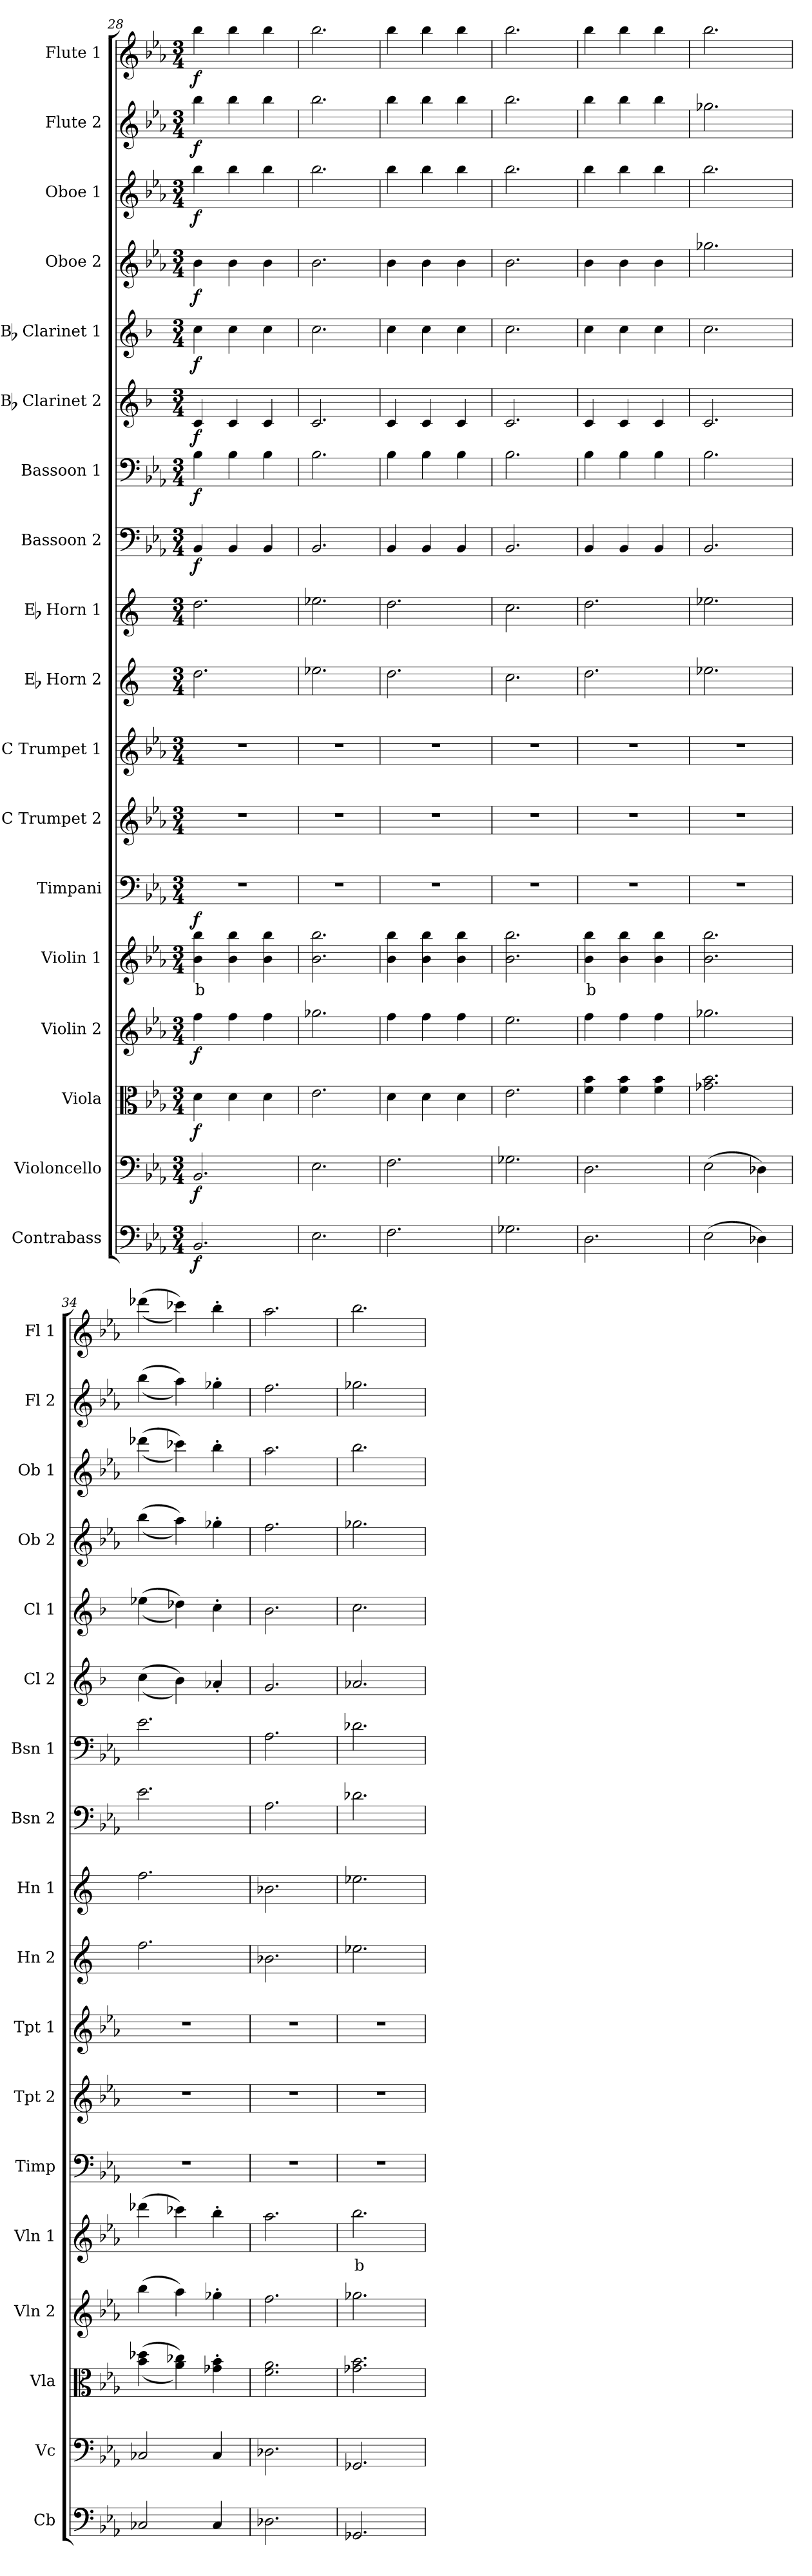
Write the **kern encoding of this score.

**kern	**dynam	**kern	**dynam	**kern	**dynam	**kern	**dynam	**kern	**text	**dynam	**kern	**kern	**kern	**kern	**kern	**kern	**dynam	**kern	**dynam	**kern	**dynam	**kern	**dynam	**kern	**dynam	**kern	**dynam	**kern	**dynam	**kern	**dynam
*part18	*part18	*part17	*part17	*part16	*part16	*part15	*part15	*part14	*part14	*part14	*part13	*part12	*part11	*part10	*part9	*part8	*part8	*part7	*part7	*part6	*part6	*part5	*part5	*part4	*part4	*part3	*part3	*part2	*part2	*part1	*part1
*staff18	*staff18	*staff17	*staff17	*staff16	*staff16	*staff15	*staff15	*staff14	*staff14	*staff14	*staff13	*staff12	*staff11	*staff10	*staff9	*staff8	*staff8	*staff7	*staff7	*staff6	*staff6	*staff5	*staff5	*staff4	*staff4	*staff3	*staff3	*staff2	*staff2	*staff1	*staff1
*I"Contrabass	*	*I"Violoncello	*	*I"Viola	*	*I"Violin 2	*	*I"Violin 1	*	*	*I"Timpani	*I"C Trumpet 2	*I"C Trumpet 1	*I"Eb Horn 2	*I"Eb Horn 1	*I"Bassoon 2	*	*I"Bassoon 1	*	*I"Bb Clarinet 2	*	*I"Bb Clarinet 1	*	*I"Oboe 2	*	*I"Oboe 1	*	*I"Flute 2	*	*I"Flute 1	*
*I'Cb	*	*I'Vc	*	*I'Vla	*	*I'Vln 2	*	*I'Vln 1	*	*	*I'Timp	*I'Tpt 2	*I'Tpt 1	*I'Hn 2	*I'Hn 1	*I'Bsn 2	*	*I'Bsn 1	*	*I'Cl 2	*	*I'Cl 1	*	*I'Ob 2	*	*I'Ob 1	*	*I'Fl 2	*	*I'Fl 1	*
*clefF4	*	*clefF4	*	*clefC3	*	*clefG2	*	*clefG2	*	*	*clefF4	*clefG2	*clefG2	*clefG2	*clefG2	*clefF4	*	*clefF4	*	*clefG2	*	*clefG2	*	*clefG2	*	*clefG2	*	*clefG2	*	*clefG2	*
*ITrd7c12	*	*	*	*	*	*	*	*	*	*	*	*	*	*ITrd5c9	*ITrd5c9	*	*	*	*	*ITrd1c2	*	*ITrd1c2	*	*	*	*	*	*	*	*	*
*k[b-e-a-]	*	*k[b-e-a-]	*	*k[b-e-a-]	*	*k[b-e-a-]	*	*k[b-e-a-]	*	*	*k[b-e-a-]	*k[b-e-a-]	*k[b-e-a-]	*k[b-e-a-]	*k[b-e-a-]	*k[b-e-a-]	*	*k[b-e-a-]	*	*k[b-e-a-]	*	*k[b-e-a-]	*	*k[b-e-a-]	*	*k[b-e-a-]	*	*k[b-e-a-]	*	*k[b-e-a-]	*
*M3/4	*	*M3/4	*	*M3/4	*	*M3/4	*	*M3/4	*	*	*M3/4	*M3/4	*M3/4	*M3/4	*M3/4	*M3/4	*	*M3/4	*	*M3/4	*	*M3/4	*	*M3/4	*	*M3/4	*	*M3/4	*	*M3/4	*
=28	=28	=28	=28	=28	=28	=28	=28	=28	=28	=28	=28	=28	=28	=28	=28	=28	=28	=28	=28	=28	=28	=28	=28	=28	=28	=28	=28	=28	=28	=28	=28
!	!LO:DY:b	!	!LO:DY:b	!	!LO:DY:b	!	!LO:DY:b	!	!LO:LY:b:color=#FF0000	!LO:DY:b	!	!	!	!	!	!	!LO:DY:b	!	!LO:DY:b	!	!LO:DY:b	!	!LO:DY:b	!	!LO:DY:b	!	!LO:DY:b	!	!LO:DY:b	!	!LO:DY:b
2.BBB-/	f	2.BB-/	f	4d\	f	4ff\	f	4b-\ 4bb-\	b	f	2.r	2.r	2.r	2.f\	2.f\	4BB-/	f	4B-\	f	4B-/	f	4b-\	f	4b-\	f	4bb-\	f	4bb-\	f	4bb-\	f
.	.	.	.	4d\	.	4ff\	.	4b-\ 4bb-\	.	.	.	.	.	.	.	4BB-/	.	4B-\	.	4B-/	.	4b-\	.	4b-\	.	4bb-\	.	4bb-\	.	4bb-\	.
.	.	.	.	4d\	.	4ff\	.	4b-\ 4bb-\	.	.	.	.	.	.	.	4BB-/	.	4B-\	.	4B-/	.	4b-\	.	4b-\	.	4bb-\	.	4bb-\	.	4bb-\	.
=29	=29	=29	=29	=29	=29	=29	=29	=29	=29	=29	=29	=29	=29	=29	=29	=29	=29	=29	=29	=29	=29	=29	=29	=29	=29	=29	=29	=29	=29	=29	=29
2.EE-\	.	2.E-\	.	2.e-\	.	2.gg-X\	.	2.b-\ 2.bb-\	.	.	2.r	2.r	2.r	2.g-X\	2.g-X\	2.BB-/	.	2.B-\	.	2.B-/	.	2.b-\	.	2.b-\	.	2.bb-\	.	2.bb-\	.	2.bb-\	.
!!LO:PB:g=z
=30	=30	=30	=30	=30	=30	=30	=30	=30	=30	=30	=30	=30	=30	=30	=30	=30	=30	=30	=30	=30	=30	=30	=30	=30	=30	=30	=30	=30	=30	=30	=30
2.FF\	.	2.F\	.	4d\	.	4ff\	.	4b-\ 4bb-\	.	.	2.r	2.r	2.r	2.f\	2.f\	4BB-/	.	4B-\	.	4B-/	.	4b-\	.	4b-\	.	4bb-\	.	4bb-\	.	4bb-\	.
.	.	.	.	4d\	.	4ff\	.	4b-\ 4bb-\	.	.	.	.	.	.	.	4BB-/	.	4B-\	.	4B-/	.	4b-\	.	4b-\	.	4bb-\	.	4bb-\	.	4bb-\	.
.	.	.	.	4d\	.	4ff\	.	4b-\ 4bb-\	.	.	.	.	.	.	.	4BB-/	.	4B-\	.	4B-/	.	4b-\	.	4b-\	.	4bb-\	.	4bb-\	.	4bb-\	.
=31	=31	=31	=31	=31	=31	=31	=31	=31	=31	=31	=31	=31	=31	=31	=31	=31	=31	=31	=31	=31	=31	=31	=31	=31	=31	=31	=31	=31	=31	=31	=31
2.GG-X\	.	2.G-X\	.	2.e-\	.	2.ee-\	.	2.b-\ 2.bb-\	.	.	2.r	2.r	2.r	2.e-\	2.e-\	2.BB-/	.	2.B-\	.	2.B-/	.	2.b-\	.	2.b-\	.	2.bb-\	.	2.bb-\	.	2.bb-\	.
=32	=32	=32	=32	=32	=32	=32	=32	=32	=32	=32	=32	=32	=32	=32	=32	=32	=32	=32	=32	=32	=32	=32	=32	=32	=32	=32	=32	=32	=32	=32	=32
!	!	!	!	!	!	!	!	!	!LO:LY:b:color=#FF0000	!	!	!	!	!	!	!	!	!	!	!	!	!	!	!	!	!	!	!	!	!	!
2.DD\	.	2.D\	.	4f\ 4b-\	.	4ff\	.	4b-\ 4bb-\	b	.	2.r	2.r	2.r	2.f\	2.f\	4BB-/	.	4B-\	.	4B-/	.	4b-\	.	4b-\	.	4bb-\	.	4bb-\	.	4bb-\	.
.	.	.	.	4f\ 4b-\	.	4ff\	.	4b-\ 4bb-\	.	.	.	.	.	.	.	4BB-/	.	4B-\	.	4B-/	.	4b-\	.	4b-\	.	4bb-\	.	4bb-\	.	4bb-\	.
.	.	.	.	4f\ 4b-\	.	4ff\	.	4b-\ 4bb-\	.	.	.	.	.	.	.	4BB-/	.	4B-\	.	4B-/	.	4b-\	.	4b-\	.	4bb-\	.	4bb-\	.	4bb-\	.
=33	=33	=33	=33	=33	=33	=33	=33	=33	=33	=33	=33	=33	=33	=33	=33	=33	=33	=33	=33	=33	=33	=33	=33	=33	=33	=33	=33	=33	=33	=33	=33
(2EE-\	.	(2E-\	.	2.g-X\ 2.b-\	.	2.gg-X\	.	2.b-\ 2.bb-\	.	.	2.r	2.r	2.r	2.g-X\	2.g-X\	2.BB-/	.	2.B-\	.	2.B-/	.	2.b-\	.	2.gg-X\	.	2.bb-\	.	2.gg-X\	.	2.bb-\	.
4DD-X\)	.	4D-X\)	.	.	.	.	.	.	.	.	.	.	.	.	.	.	.	.	.	.	.	.	.	.	.	.	.	.	.	.	.
=34	=34	=34	=34	=34	=34	=34	=34	=34	=34	=34	=34	=34	=34	=34	=34	=34	=34	=34	=34	=34	=34	=34	=34	=34	=34	=34	=34	=34	=34	=34	=34
2CC-X/	.	2C-X/	.	((4b-\ 4dd-X\	.	(4bb-\	.	(4ddd-X\	.	.	2.r	2.r	2.r	2.a-\	2.a-\	2.e-\	.	2.e-\	.	((4b-\	.	((4dd-X\	.	((4bb-\	.	((4ddd-X\	.	((4bb-\	.	((4ddd-X\	.
.	.	.	.	4a-\ 4cc-X\))	.	4aa-\)	.	4ccc-X\)	.	.	.	.	.	.	.	.	.	.	.	4a-\))	.	4cc-X\))	.	4aa-\))	.	4ccc-X\))	.	4aa-\))	.	4ccc-X\))	.
4CC-/	.	4C-/	.	4g-X\' 4b-\'	.	4gg-X'\	.	4bb-'\	.	.	.	.	.	.	.	.	.	.	.	4g-X'/	.	4b-'\	.	4gg-X'\	.	4bb-'\	.	4gg-X'\	.	4bb-'\	.
=35	=35	=35	=35	=35	=35	=35	=35	=35	=35	=35	=35	=35	=35	=35	=35	=35	=35	=35	=35	=35	=35	=35	=35	=35	=35	=35	=35	=35	=35	=35	=35
2.DD-X\	.	2.D-X\	.	2.f\ 2.a-\	.	2.ff\	.	2.aa-\	.	.	2.r	2.r	2.r	2.d-X\	2.d-X\	2.A-\	.	2.A-\	.	2.f/	.	2.a-\	.	2.ff\	.	2.aa-\	.	2.ff\	.	2.aa-\	.
=36	=36	=36	=36	=36	=36	=36	=36	=36	=36	=36	=36	=36	=36	=36	=36	=36	=36	=36	=36	=36	=36	=36	=36	=36	=36	=36	=36	=36	=36	=36	=36
!	!	!	!	!	!	!	!	!	!LO:LY:b:color=#FF0000	!	!	!	!	!	!	!	!	!	!	!	!	!	!	!	!	!	!	!	!	!	!
2.GGG-X/	.	2.GG-X/	.	2.g-X\ 2.b-\	.	2.gg-X\	.	2.bb-\	b	.	2.r	2.r	2.r	2.g-X\	2.g-X\	2.d-X\	.	2.d-X\	.	2.g-X/	.	2.b-\	.	2.gg-X\	.	2.bb-\	.	2.gg-X\	.	2.bb-\	.
=	=	=	=	=	=	=	=	=	=	=	=	=	=	=	=	=	=	=	=	=	=	=	=	=	=	=	=	=	=	=	=
*-	*-	*-	*-	*-	*-	*-	*-	*-	*-	*-	*-	*-	*-	*-	*-	*-	*-	*-	*-	*-	*-	*-	*-	*-	*-	*-	*-	*-	*-	*-	*-
